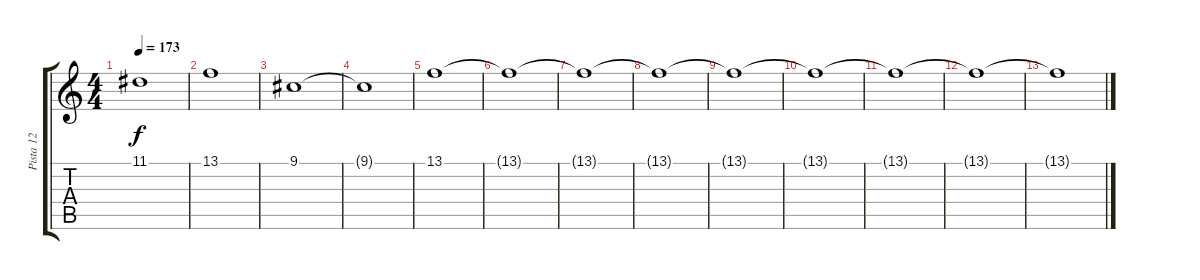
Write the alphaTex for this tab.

\track ("Pista 12" "Pista 12") {instrument stringensemble2}
\staff {score tabs}
\tuning (E4 B3 G3 D3 A2 E2) {hide}
\ts (4 4)
\tempo 173
\clef g2
\ks c
11.1.1{dy f} |
13.1.1 |
9.1.1 |
9.1{t}.1 |
13.1.1 |
13.1{t}.1 |
13.1{t}.1 |
13.1{t}.1 |
13.1{t}.1 |
13.1{t}.1 |
13.1{t}.1 |
13.1{t}.1 |
13.1{t}.1
